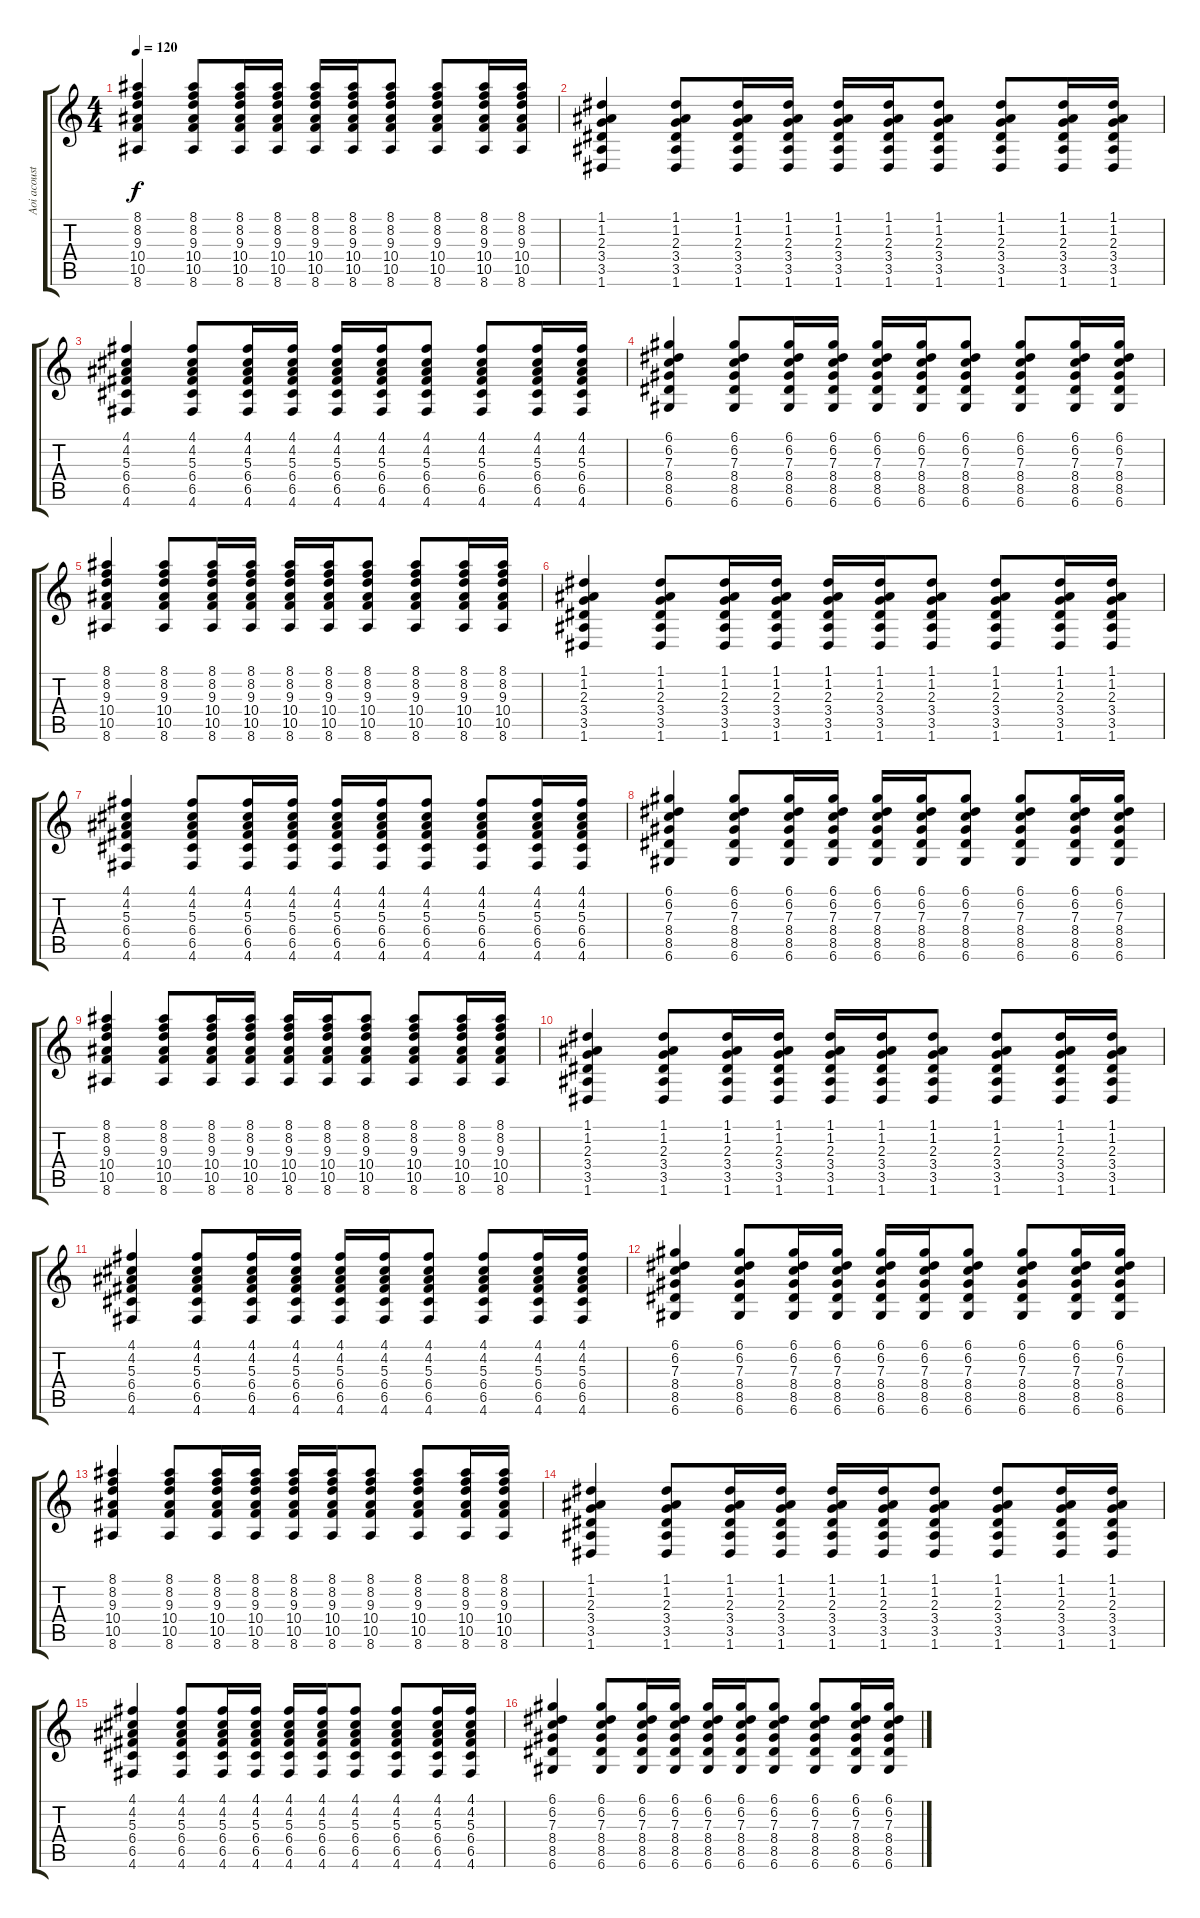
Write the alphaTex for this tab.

\track ("Aoi acoustic" "Aoi acoust") {instrument acousticguitarsteel}
\staff {score tabs}
\tuning (D4 A3 F3 C3 G2 D2) {hide}
\ts (4 4)
\tempo 120
\clef g2
\ks c
(8.1 8.2 9.3 10.4 10.5 8.6).4{dy f} (8.1 8.2 9.3 10.4 10.5 8.6).8 (8.1 8.2 9.3 10.4 10.5 8.6).16 (8.1 8.2 9.3 10.4 10.5 8.6).16 (8.1 8.2 9.3 10.4 10.5 8.6).16 (8.1 8.2 9.3 10.4 10.5 8.6).16 (8.1 8.2 9.3 10.4 10.5 8.6).8 (8.1 8.2 9.3 10.4 10.5 8.6).8 (8.1 8.2 9.3 10.4 10.5 8.6).16 (8.1 8.2 9.3 10.4 10.5 8.6).16 |
(1.1 1.2 2.3 3.4 3.5 1.6).4 (1.1 1.2 2.3 3.4 3.5 1.6).8 (1.1 1.2 2.3 3.4 3.5 1.6).16 (1.1 1.2 2.3 3.4 3.5 1.6).16 (1.1 1.2 2.3 3.4 3.5 1.6).16 (1.1 1.2 2.3 3.4 3.5 1.6).16 (1.1 1.2 2.3 3.4 3.5 1.6).8 (1.1 1.2 2.3 3.4 3.5 1.6).8 (1.1 1.2 2.3 3.4 3.5 1.6).16 (1.1 1.2 2.3 3.4 3.5 1.6).16 |
(4.1 4.2 5.3 6.4 6.5 4.6).4 (4.1 4.2 5.3 6.4 6.5 4.6).8 (4.1 4.2 5.3 6.4 6.5 4.6).16 (4.1 4.2 5.3 6.4 6.5 4.6).16 (4.1 4.2 5.3 6.4 6.5 4.6).16 (4.1 4.2 5.3 6.4 6.5 4.6).16 (4.1 4.2 5.3 6.4 6.5 4.6).8 (4.1 4.2 5.3 6.4 6.5 4.6).8 (4.1 4.2 5.3 6.4 6.5 4.6).16 (4.1 4.2 5.3 6.4 6.5 4.6).16 |
(6.1 6.2 7.3 8.4 8.5 6.6).4 (6.1 6.2 7.3 8.4 8.5 6.6).8 (6.1 6.2 7.3 8.4 8.5 6.6).16 (6.1 6.2 7.3 8.4 8.5 6.6).16 (6.1 6.2 7.3 8.4 8.5 6.6).16 (6.1 6.2 7.3 8.4 8.5 6.6).16 (6.1 6.2 7.3 8.4 8.5 6.6).8 (6.1 6.2 7.3 8.4 8.5 6.6).8 (6.1 6.2 7.3 8.4 8.5 6.6).16 (6.1 6.2 7.3 8.4 8.5 6.6).16 |
(8.1 8.2 9.3 10.4 10.5 8.6).4 (8.1 8.2 9.3 10.4 10.5 8.6).8 (8.1 8.2 9.3 10.4 10.5 8.6).16 (8.1 8.2 9.3 10.4 10.5 8.6).16 (8.1 8.2 9.3 10.4 10.5 8.6).16 (8.1 8.2 9.3 10.4 10.5 8.6).16 (8.1 8.2 9.3 10.4 10.5 8.6).8 (8.1 8.2 9.3 10.4 10.5 8.6).8 (8.1 8.2 9.3 10.4 10.5 8.6).16 (8.1 8.2 9.3 10.4 10.5 8.6).16 |
(1.1 1.2 2.3 3.4 3.5 1.6).4 (1.1 1.2 2.3 3.4 3.5 1.6).8 (1.1 1.2 2.3 3.4 3.5 1.6).16 (1.1 1.2 2.3 3.4 3.5 1.6).16 (1.1 1.2 2.3 3.4 3.5 1.6).16 (1.1 1.2 2.3 3.4 3.5 1.6).16 (1.1 1.2 2.3 3.4 3.5 1.6).8 (1.1 1.2 2.3 3.4 3.5 1.6).8 (1.1 1.2 2.3 3.4 3.5 1.6).16 (1.1 1.2 2.3 3.4 3.5 1.6).16 |
(4.1 4.2 5.3 6.4 6.5 4.6).4 (4.1 4.2 5.3 6.4 6.5 4.6).8 (4.1 4.2 5.3 6.4 6.5 4.6).16 (4.1 4.2 5.3 6.4 6.5 4.6).16 (4.1 4.2 5.3 6.4 6.5 4.6).16 (4.1 4.2 5.3 6.4 6.5 4.6).16 (4.1 4.2 5.3 6.4 6.5 4.6).8 (4.1 4.2 5.3 6.4 6.5 4.6).8 (4.1 4.2 5.3 6.4 6.5 4.6).16 (4.1 4.2 5.3 6.4 6.5 4.6).16 |
(6.1 6.2 7.3 8.4 8.5 6.6).4 (6.1 6.2 7.3 8.4 8.5 6.6).8 (6.1 6.2 7.3 8.4 8.5 6.6).16 (6.1 6.2 7.3 8.4 8.5 6.6).16 (6.1 6.2 7.3 8.4 8.5 6.6).16 (6.1 6.2 7.3 8.4 8.5 6.6).16 (6.1 6.2 7.3 8.4 8.5 6.6).8 (6.1 6.2 7.3 8.4 8.5 6.6).8 (6.1 6.2 7.3 8.4 8.5 6.6).16 (6.1 6.2 7.3 8.4 8.5 6.6).16 |
(8.1 8.2 9.3 10.4 10.5 8.6).4 (8.1 8.2 9.3 10.4 10.5 8.6).8 (8.1 8.2 9.3 10.4 10.5 8.6).16 (8.1 8.2 9.3 10.4 10.5 8.6).16 (8.1 8.2 9.3 10.4 10.5 8.6).16 (8.1 8.2 9.3 10.4 10.5 8.6).16 (8.1 8.2 9.3 10.4 10.5 8.6).8 (8.1 8.2 9.3 10.4 10.5 8.6).8 (8.1 8.2 9.3 10.4 10.5 8.6).16 (8.1 8.2 9.3 10.4 10.5 8.6).16 |
(1.1 1.2 2.3 3.4 3.5 1.6).4 (1.1 1.2 2.3 3.4 3.5 1.6).8 (1.1 1.2 2.3 3.4 3.5 1.6).16 (1.1 1.2 2.3 3.4 3.5 1.6).16 (1.1 1.2 2.3 3.4 3.5 1.6).16 (1.1 1.2 2.3 3.4 3.5 1.6).16 (1.1 1.2 2.3 3.4 3.5 1.6).8 (1.1 1.2 2.3 3.4 3.5 1.6).8 (1.1 1.2 2.3 3.4 3.5 1.6).16 (1.1 1.2 2.3 3.4 3.5 1.6).16 |
(4.1 4.2 5.3 6.4 6.5 4.6).4 (4.1 4.2 5.3 6.4 6.5 4.6).8 (4.1 4.2 5.3 6.4 6.5 4.6).16 (4.1 4.2 5.3 6.4 6.5 4.6).16 (4.1 4.2 5.3 6.4 6.5 4.6).16 (4.1 4.2 5.3 6.4 6.5 4.6).16 (4.1 4.2 5.3 6.4 6.5 4.6).8 (4.1 4.2 5.3 6.4 6.5 4.6).8 (4.1 4.2 5.3 6.4 6.5 4.6).16 (4.1 4.2 5.3 6.4 6.5 4.6).16 |
(6.1 6.2 7.3 8.4 8.5 6.6).4 (6.1 6.2 7.3 8.4 8.5 6.6).8 (6.1 6.2 7.3 8.4 8.5 6.6).16 (6.1 6.2 7.3 8.4 8.5 6.6).16 (6.1 6.2 7.3 8.4 8.5 6.6).16 (6.1 6.2 7.3 8.4 8.5 6.6).16 (6.1 6.2 7.3 8.4 8.5 6.6).8 (6.1 6.2 7.3 8.4 8.5 6.6).8 (6.1 6.2 7.3 8.4 8.5 6.6).16 (6.1 6.2 7.3 8.4 8.5 6.6).16 |
(8.1 8.2 9.3 10.4 10.5 8.6).4 (8.1 8.2 9.3 10.4 10.5 8.6).8 (8.1 8.2 9.3 10.4 10.5 8.6).16 (8.1 8.2 9.3 10.4 10.5 8.6).16 (8.1 8.2 9.3 10.4 10.5 8.6).16 (8.1 8.2 9.3 10.4 10.5 8.6).16 (8.1 8.2 9.3 10.4 10.5 8.6).8 (8.1 8.2 9.3 10.4 10.5 8.6).8 (8.1 8.2 9.3 10.4 10.5 8.6).16 (8.1 8.2 9.3 10.4 10.5 8.6).16 |
(1.1 1.2 2.3 3.4 3.5 1.6).4 (1.1 1.2 2.3 3.4 3.5 1.6).8 (1.1 1.2 2.3 3.4 3.5 1.6).16 (1.1 1.2 2.3 3.4 3.5 1.6).16 (1.1 1.2 2.3 3.4 3.5 1.6).16 (1.1 1.2 2.3 3.4 3.5 1.6).16 (1.1 1.2 2.3 3.4 3.5 1.6).8 (1.1 1.2 2.3 3.4 3.5 1.6).8 (1.1 1.2 2.3 3.4 3.5 1.6).16 (1.1 1.2 2.3 3.4 3.5 1.6).16 |
(4.1 4.2 5.3 6.4 6.5 4.6).4 (4.1 4.2 5.3 6.4 6.5 4.6).8 (4.1 4.2 5.3 6.4 6.5 4.6).16 (4.1 4.2 5.3 6.4 6.5 4.6).16 (4.1 4.2 5.3 6.4 6.5 4.6).16 (4.1 4.2 5.3 6.4 6.5 4.6).16 (4.1 4.2 5.3 6.4 6.5 4.6).8 (4.1 4.2 5.3 6.4 6.5 4.6).8 (4.1 4.2 5.3 6.4 6.5 4.6).16 (4.1 4.2 5.3 6.4 6.5 4.6).16 |
(6.1 6.2 7.3 8.4 8.5 6.6).4 (6.1 6.2 7.3 8.4 8.5 6.6).8 (6.1 6.2 7.3 8.4 8.5 6.6).16 (6.1 6.2 7.3 8.4 8.5 6.6).16 (6.1 6.2 7.3 8.4 8.5 6.6).16 (6.1 6.2 7.3 8.4 8.5 6.6).16 (6.1 6.2 7.3 8.4 8.5 6.6).8 (6.1 6.2 7.3 8.4 8.5 6.6).8 (6.1 6.2 7.3 8.4 8.5 6.6).16 (6.1 6.2 7.3 8.4 8.5 6.6).16
